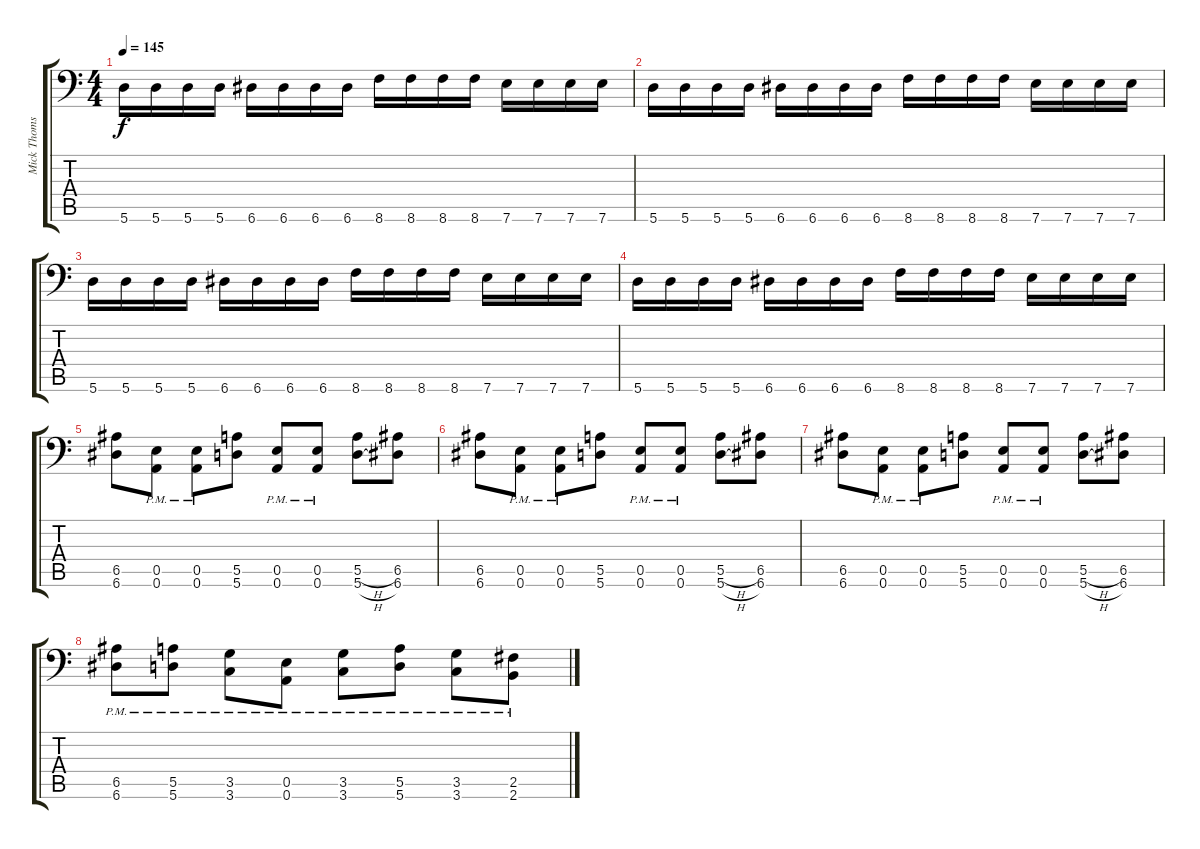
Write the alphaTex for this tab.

\track ("Mick Thomson" "Mick Thoms") {instrument distortionguitar}
\staff {score tabs}
\tuning (B3 Gb3 D3 A2 E2 A1) {hide}
\ts (4 4)
\tempo 145
\clef f4
\ks c
5.6.16{dy f} 5.6.16 5.6.16 5.6.16 6.6.16 6.6.16 6.6.16 6.6.16 8.6.16 8.6.16 8.6.16 8.6.16 7.6.16 7.6.16 7.6.16 7.6.16 |
5.6.16 5.6.16 5.6.16 5.6.16 6.6.16 6.6.16 6.6.16 6.6.16 8.6.16 8.6.16 8.6.16 8.6.16 7.6.16 7.6.16 7.6.16 7.6.16 |
5.6.16{beam merge} 5.6.16{beam merge} 5.6.16{beam merge} 5.6.16 6.6.16{beam merge} 6.6.16{beam merge} 6.6.16{beam merge} 6.6.16 8.6.16{beam merge} 8.6.16{beam merge} 8.6.16{beam merge} 8.6.16 7.6.16{beam merge} 7.6.16{beam merge} 7.6.16{beam merge} 7.6.16 |
5.6.16{beam merge} 5.6.16{beam merge} 5.6.16{beam merge} 5.6.16 6.6.16{beam merge} 6.6.16{beam merge} 6.6.16{beam merge} 6.6.16 8.6.16{beam merge} 8.6.16{beam merge} 8.6.16{beam merge} 8.6.16 7.6.16{beam merge} 7.6.16{beam merge} 7.6.16{beam merge} 7.6.16 |
(6.5 6.6).8 (0.5{pm} 0.6{pm}).8 (0.5{pm} 0.6{pm}).8 (5.5 5.6).8 (0.5{pm} 0.6{pm}).8 (0.5{pm} 0.6{pm}).8 (5.5{h} 5.6{h}).8 (6.5 6.6).8 |
(6.5 6.6).8 (0.5{pm} 0.6{pm}).8 (0.5{pm} 0.6{pm}).8 (5.5 5.6).8 (0.5{pm} 0.6{pm}).8 (0.5{pm} 0.6{pm}).8 (5.5{h} 5.6{h}).8 (6.5 6.6).8 |
(6.5 6.6).8 (0.5{pm} 0.6{pm}).8 (0.5{pm} 0.6{pm}).8 (5.5 5.6).8 (0.5{pm} 0.6{pm}).8 (0.5{pm} 0.6{pm}).8 (5.5{h} 5.6{h}).8 (6.5 6.6).8 |
(6.5{pm} 6.6{pm}).8 (5.5{pm} 5.6{pm}).8 (3.5{pm} 3.6{pm}).8 (0.5{pm} 0.6{pm}).8 (3.5{pm} 3.6{pm}).8 (5.5{pm} 5.6{pm}).8 (3.5{pm} 3.6{pm}).8 (2.5{pm} 2.6{pm}).8
